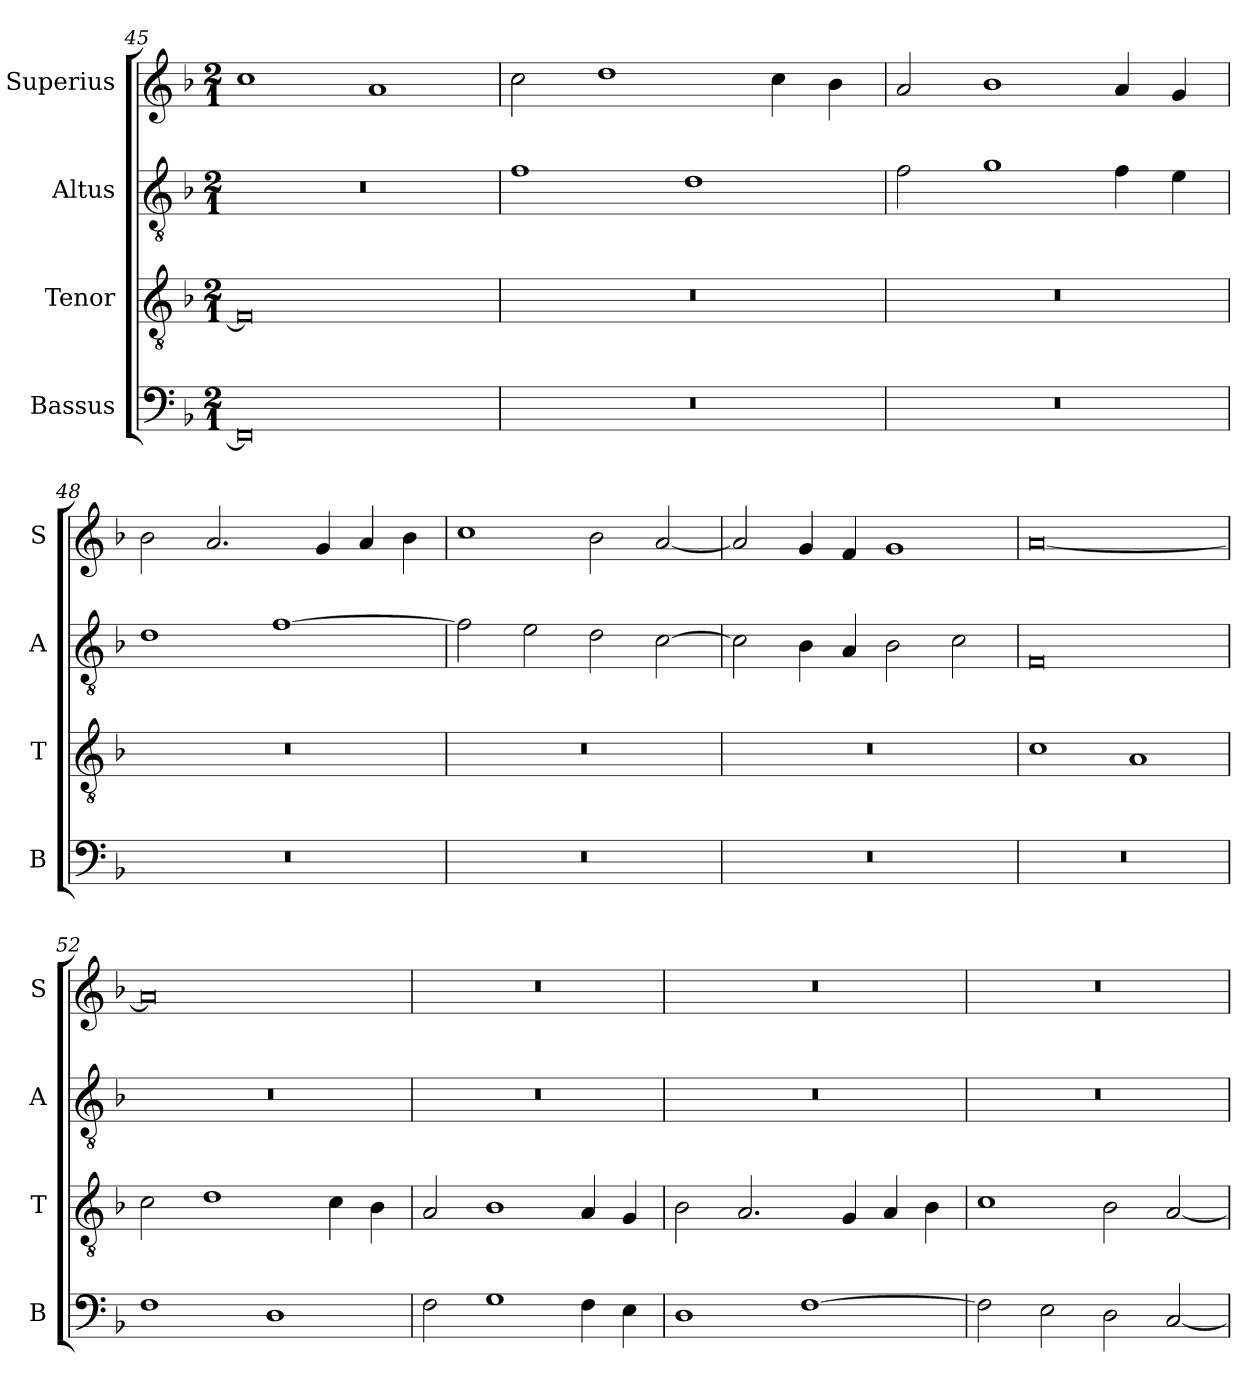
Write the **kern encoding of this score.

**kern	**kern	**kern	**kern
*part4	*part3	*part2	*part1
*staff4	*staff3	*staff2	*staff1
*I"Bassus	*I"Tenor	*I"Altus	*I"Superius
*I'B	*I'T	*I'A	*I'S
*clefF4	*clefGv2	*clefGv2	*clefG2
*k[b-]	*k[b-]	*k[b-]	*k[b-]
*F:	*F:	*F:	*F:
*M2/1	*M2/1	*M2/1	*M2/1
=45	=45	=45	=45
0FF]	0F]	0r	1cc
.	.	.	1a
=46	=46	=46	=46
0r	0r	1f	2cc
.	.	.	1dd
.	.	1d	.
.	.	.	4cc
.	.	.	4b-
=47	=47	=47	=47
0r	0r	2f	2a
.	.	1g	1b-
.	.	4f	4a
.	.	4e	4g
=48	=48	=48	=48
0r	0r	1d	2b-
.	.	.	2.a
.	.	[1f	.
.	.	.	4g
.	.	.	4a
.	.	.	4b-
=49	=49	=49	=49
0r	0r	2f]	1cc
.	.	2e	.
.	.	2d	2b-
.	.	[2c	[2a
=50	=50	=50	=50
0r	0r	2c]	2a]
.	.	4B-	4g
.	.	4A	4f
.	.	2B-	1g
.	.	2c	.
=51	=51	=51	=51
0r	1c	0F	[0a
.	1A	.	.
=52	=52	=52	=52
1F	2c	0r	0a]
.	1d	.	.
1D	.	.	.
.	4c	.	.
.	4B-	.	.
=53	=53	=53	=53
2F	2A	0r	0r
1G	1B-	.	.
4F	4A	.	.
4E	4G	.	.
=54	=54	=54	=54
1D	2B-	0r	0r
.	2.A	.	.
[1F	.	.	.
.	4G	.	.
.	4A	.	.
.	4B-	.	.
=55	=55	=55	=55
2F]	1c	0r	0r
2E	.	.	.
2D	2B-	.	.
[2C	[2A	.	.
=	=	=	=
*-	*-	*-	*-
